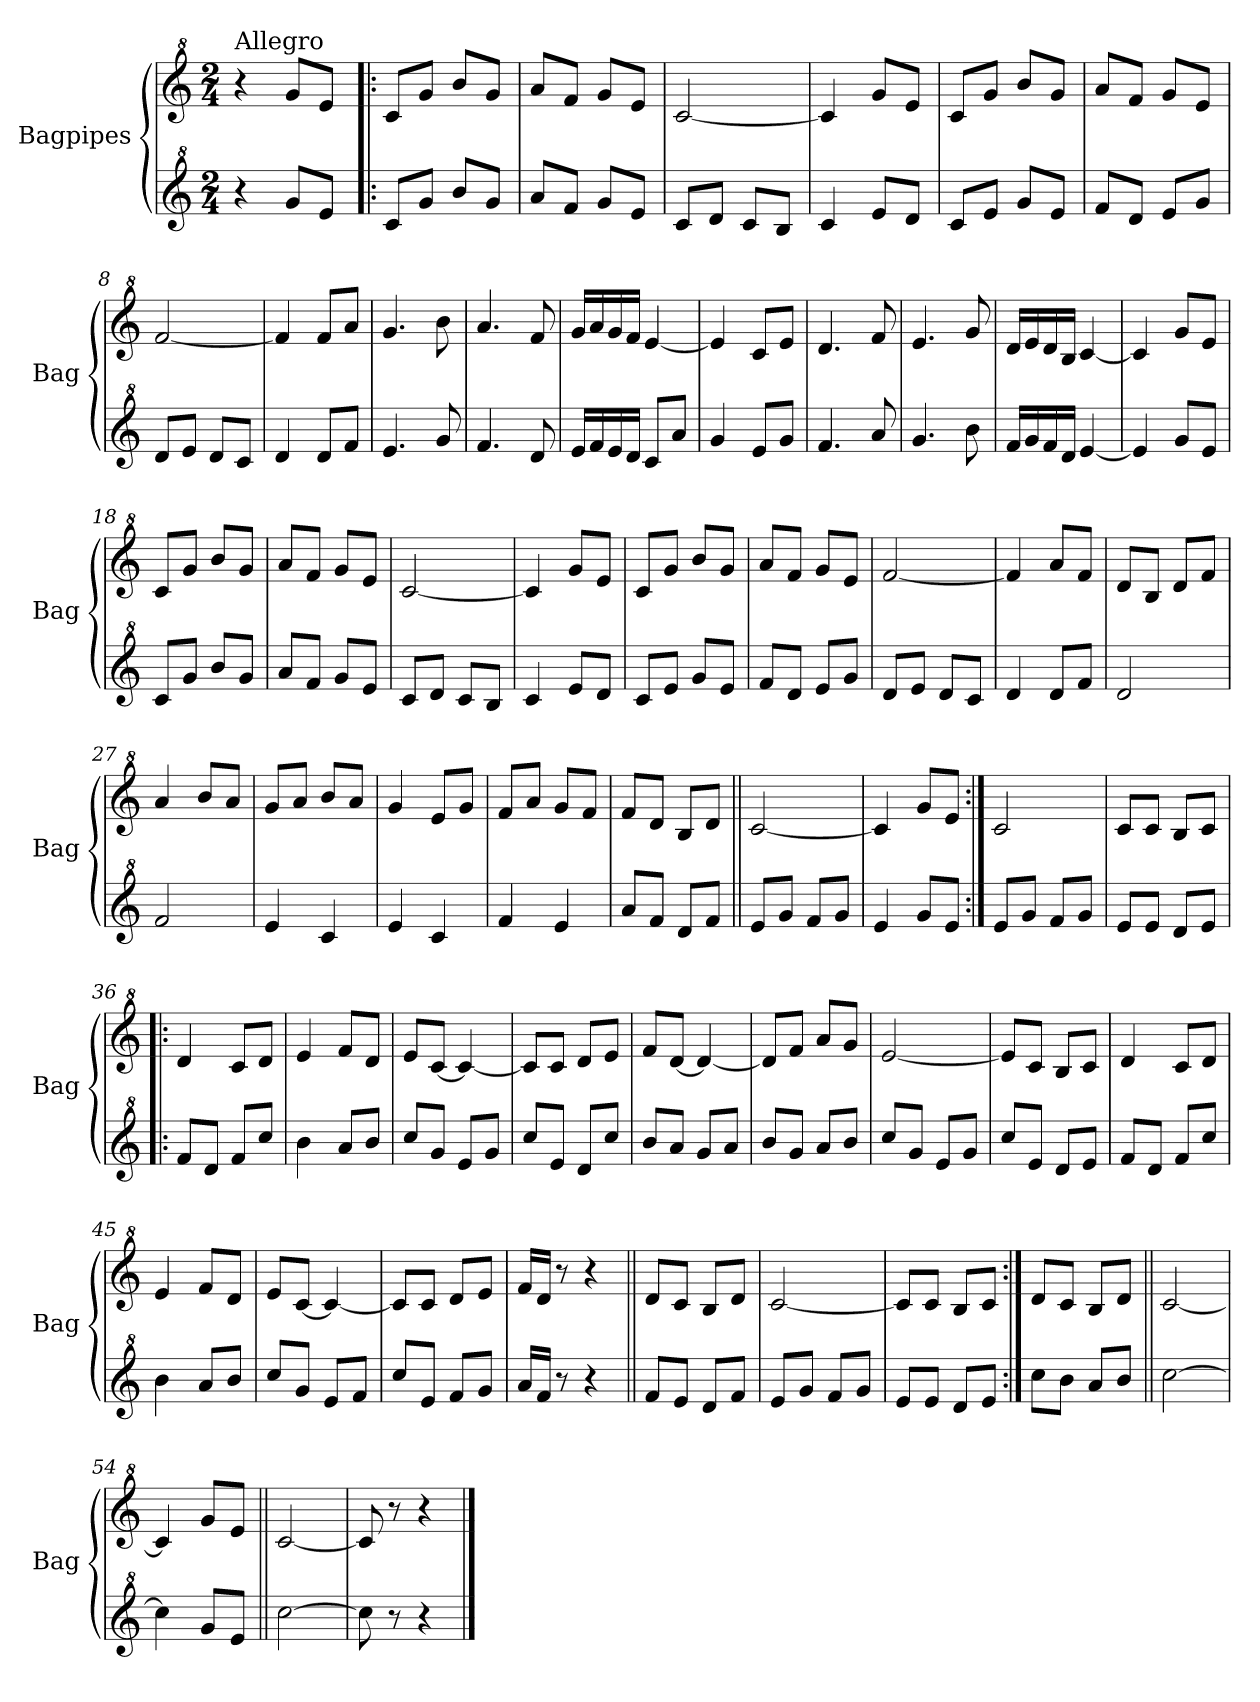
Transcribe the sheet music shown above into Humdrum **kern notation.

**kern	**kern
*part2	*part1
*staff2	*staff1
*I"Bagpipes	*I"Bagpipes
*I'Bag	*I'Bag
*clefG^2	*clefG^2
*k[]	*k[]
*C:	*C:
*M2/4	*M2/4
=1	=1
!	!LO:TX:a:t=Allegro
4r	4r
8gg/L	8gg/L
8ee/J	8ee/J
=2!|:	=2!|:
8cc/L	8cc/L
8gg/J	8gg/J
8bb/L	8bb/L
8gg/J	8gg/J
=3	=3
8aa/L	8aa/L
8ff/J	8ff/J
8gg/L	8gg/L
8ee/J	8ee/J
=4	=4
8cc/L	[2cc/
8dd/J	.
8cc/L	.
8b/J	.
=5	=5
4cc/	4cc/]
8ee/L	8gg/L
8dd/J	8ee/J
=6	=6
8cc/L	8cc/L
8ee/J	8gg/J
8gg/L	8bb/L
8ee/J	8gg/J
=7	=7
8ff/L	8aa/L
8dd/J	8ff/J
8ee/L	8gg/L
8gg/J	8ee/J
=8	=8
8dd/L	[2ff/
8ee/J	.
8dd/L	.
8cc/J	.
=9	=9
4dd/	4ff/]
8dd/L	8ff/L
8ff/J	8aa/J
=10	=10
4.ee/	4.gg/
8gg/	8bb\
!!LO:LB:g=z
=11	=11
4.ff/	4.aa/
8dd/	8ff/
=12	=12
16ee/LL	16gg/LL
16ff/	16aa/
16ee/	16gg/
16dd/JJ	16ff/JJ
8cc/L	[4ee/
8aa/J	.
=13	=13
4gg/	4ee/]
8ee/L	8cc/L
8gg/J	8ee/J
=14	=14
4.ff/	4.dd/
8aa/	8ff/
=15	=15
4.gg/	4.ee/
8bb\	8gg/
=16	=16
16ff/LL	16dd/LL
16gg/	16ee/
16ff/	16dd/
16dd/JJ	16b/JJ
[4ee/	[4cc/
=17	=17
4ee/]	4cc/]
8gg/L	8gg/L
8ee/J	8ee/J
=18	=18
8cc/L	8cc/L
8gg/J	8gg/J
8bb/L	8bb/L
8gg/J	8gg/J
=19	=19
8aa/L	8aa/L
8ff/J	8ff/J
8gg/L	8gg/L
8ee/J	8ee/J
!!LO:LB:g=z
=20	=20
8cc/L	[2cc/
8dd/J	.
8cc/L	.
8b/J	.
=21	=21
4cc/	4cc/]
8ee/L	8gg/L
8dd/J	8ee/J
=22	=22
8cc/L	8cc/L
8ee/J	8gg/J
8gg/L	8bb/L
8ee/J	8gg/J
=23	=23
8ff/L	8aa/L
8dd/J	8ff/J
8ee/L	8gg/L
8gg/J	8ee/J
=24	=24
8dd/L	[2ff/
8ee/J	.
8dd/L	.
8cc/J	.
=25	=25
4dd/	4ff/]
8dd/L	8aa/L
8ff/J	8ff/J
=26	=26
2dd/	8dd/L
.	8b/J
.	8dd/L
.	8ff/J
=27	=27
2ff/	4aa/
.	8bb/L
.	8aa/J
=28	=28
4ee/	8gg/L
.	8aa/J
4cc/	8bb/L
.	8aa/J
=29	=29
4ee/	4gg/
4cc/	8ee/L
.	8gg/J
!!LO:LB:g=z
=30	=30
4ff/	8ff/L
.	8aa/J
4ee/	8gg/L
.	8ff/J
=31	=31
8aa/L	8ff/L
8ff/J	8dd/J
8dd/L	8b/L
8ff/J	8dd/J
=32||	=32||
8ee/L	[2cc/
8gg/J	.
8ff/L	.
8gg/J	.
=33	=33
4ee/	4cc/]
8gg/L	8gg/L
8ee/J	8ee/J
=34:|!	=34:|!
8ee/L	2cc/
8gg/J	.
8ff/L	.
8gg/J	.
=35	=35
8ee/L	8cc/L
8ee/J	8cc/J
8dd/L	8b/L
8ee/J	8cc/J
=36!|:	=36!|:
8ff/L	4dd/
8dd/J	.
8ff/L	8cc/L
8ccc/J	8dd/J
=37	=37
4bb\	4ee/
8aa/L	8ff/L
8bb/J	8dd/J
=38	=38
8ccc/L	8ee/L
8gg/J	[8cc/J
8ee/L	4cc/_
8gg/J	.
!!LO:LB:g=z
=39	=39
8ccc/L	8cc/L]
8ee/J	8cc/J
8dd/L	8dd/L
8ccc/J	8ee/J
=40	=40
8bb/L	8ff/L
8aa/J	[8dd/J
8gg/L	4dd/_
8aa/J	.
=41	=41
8bb/L	8dd/L]
8gg/J	8ff/J
8aa/L	8aa/L
8bb/J	8gg/J
=42	=42
8ccc/L	[2ee/
8gg/J	.
8ee/L	.
8gg/J	.
=43	=43
8ccc/L	8ee/L]
8ee/J	8cc/J
8dd/L	8b/L
8ee/J	8cc/J
=44	=44
8ff/L	4dd/
8dd/J	.
8ff/L	8cc/L
8ccc/J	8dd/J
=45	=45
4bb\	4ee/
8aa/L	8ff/L
8bb/J	8dd/J
=46	=46
8ccc/L	8ee/L
8gg/J	[8cc/J
8ee/L	4cc/_
8ff/J	.
=47	=47
8ccc/L	8cc/L]
8ee/J	8cc/J
8ff/L	8dd/L
8gg/J	8ee/J
!!LO:PB:g=z
=48	=48
16aa/LL	16ff/LL
16ff/JJ	16dd/JJ
8r	8r
4r	4r
=49||	=49||
8ff/L	8dd/L
8ee/J	8cc/J
8dd/L	8b/L
8ff/J	8dd/J
=50	=50
8ee/L	[2cc/
8gg/J	.
8ff/L	.
8gg/J	.
=51	=51
8ee/L	8cc/L]
8ee/J	8cc/J
8dd/L	8b/L
8ee/J	8cc/J
=52:|!	=52:|!
8ccc\L	8dd/L
8bb\J	8cc/J
8aa/L	8b/L
8bb/J	8dd/J
=53||	=53||
[2ccc\	[2cc/
=54	=54
4ccc\]	4cc/]
8gg/L	8gg/L
8ee/J	8ee/J
=55||	=55||
[2ccc\	[2cc/
=56	=56
8ccc\]	8cc/]
8r	8r
4r	4r
==	==
*-	*-
